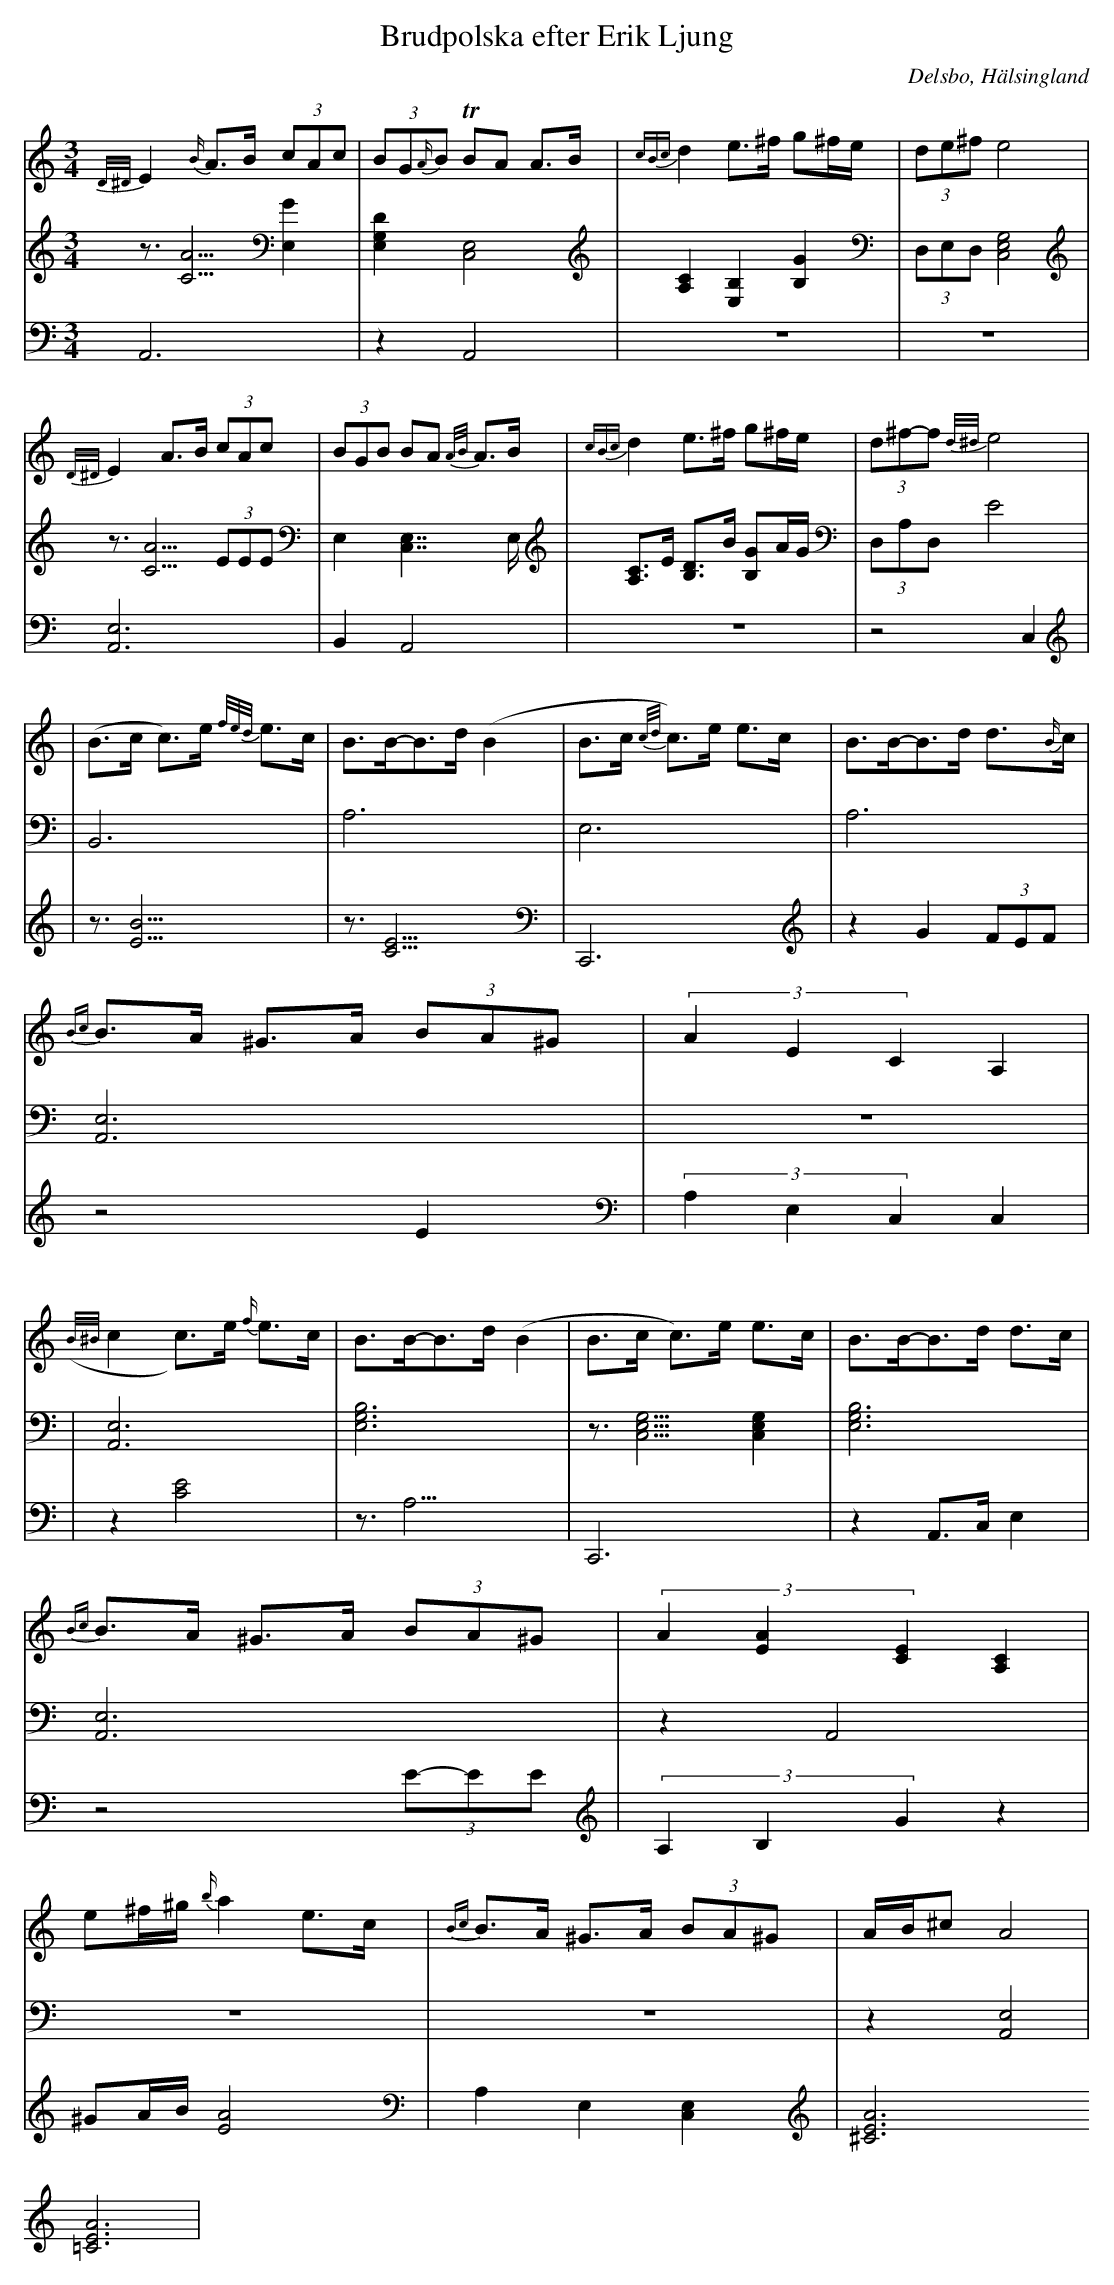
X:1
T: Brudpolska efter Erik Ljung
Q: 105
O: Delsbo, Hälsingland
M: 3/4
L: 1/8
K: Am
V:1
V:2
V:3 =Merge
V:1
{D/^D/}E2 {B/}A>B (3cAc| (3BG{A/}B TBA A>B|{cBc}d2 e>^f g^f/e/|(3de^f e4 |
{D/^D/}E2 A>B (3cAc| (3BGB BA {A/B/}A>B|{cBc}d2 e>^f g^f/e/|(3d^f-f {d/^d/}e4 |
|(B>c c)>e {f/e/d/}e>c|B>B-B>d (B2|B>c {c/d/}c)>e e>c|B>B-B>d d>{B/}c|
{Bc}B>A ^G>A (3BA^G|(3A2E2C2 A,2|
({B/^B/}c2 c)>e {f/}e>c|B>B-B>d (B2|B>c c)>e e>c|B>B-B>d d>c|
{Bc}B>A ^G>A (3BA^G|(3A2[A2E2][E2C2] [A,2C2]|
e^f/^g/ {b/}a2 e>c|{Bc}B>A ^G>A (3BA^G|A/B/^c A4|
V:2
z3/2[A5/2C5/2] [E,2G2]|[D2E,2G,2] [C,4E,4]|[A,2C2] [E,2B,2] [B,2G2]|(3D,E,D, [E,4G,4C,4]|
z3/2 [A5/2C5/2] (3EEE|E,2 [C,7/2E,7/2]E,/|[A,C]>E [B,D]>B [B,G]A/G/|(3D,A,D, [E4]|
|[B,,6]|[A,6]|E,6|A,6|
[A,,6E,6]|z6|
|[A,,6E,6]|[E,6G,6B,6]|z3/2[E,5/2G,5/2C,5/2] [E,2G,2C,2]|[E,6G,6B,6]|
[A,,6E,6]|z2 A,,4|
z6|z6|z2 [A,,4E,4]|
V:3
A,,6|z2 A,,4|z6|z6|
[A,,6E,6]|B,,2 A,,4|z6|z4  C,2|
|z3/2[B9/2E9/2]|z3/2[C9/2E9/2]|C,,6|z2 G2 (3FEF|
z4 E2|(3A,2E,2C,2 [C,2]|
|z2 [C4E4]|z3<A,3|C,,6|z2 A,,>C, E,2|
z4 (3E-EE|(3A,2B,2G2 z2|
^GA/B/ [A4E4]|A,2 E,2 [C,2E,2]|[A6^C6E6] [A6=C6E6]|
